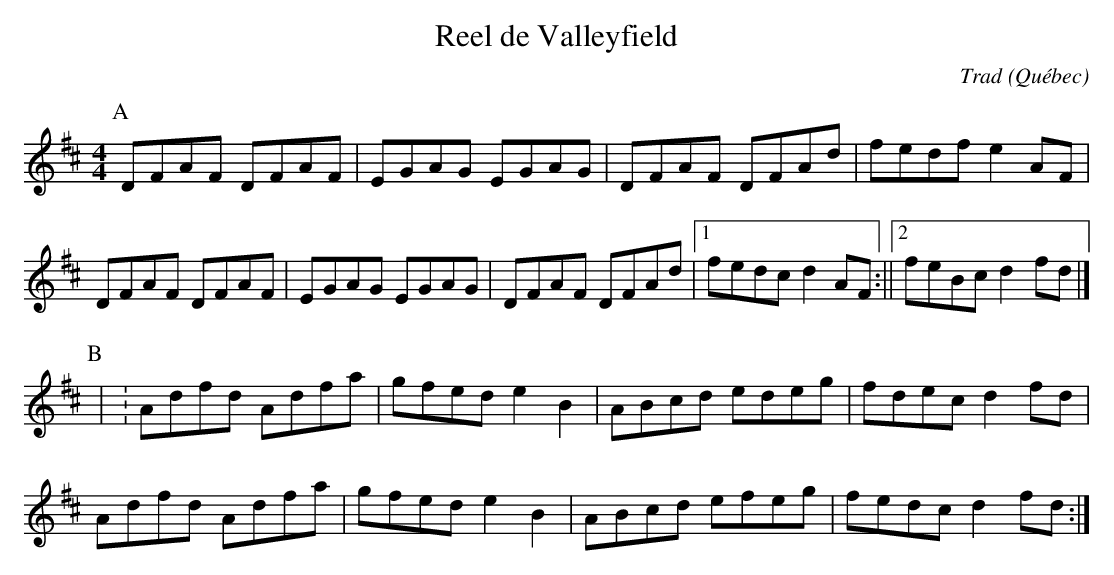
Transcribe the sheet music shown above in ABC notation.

X:1
T:Reel de Valleyfield
C:Trad
O:Québec
M:4/4
L:1/8
K:Dmaj
P:A
DFAF DFAF | EGAG EGAG | DFAF DFAd | fedf e2AF |
DFAF DFAF | EGAG EGAG | DFAF DFAd |1 fedc d2AF :||2 feBc d2fd |]
P:B
| :Adfd Adfa | gfed e2B2 | ABcd edeg | fdec d2fd |
Adfd Adfa | gfed e2B2 | ABcd efeg | fedc d2fd :|
